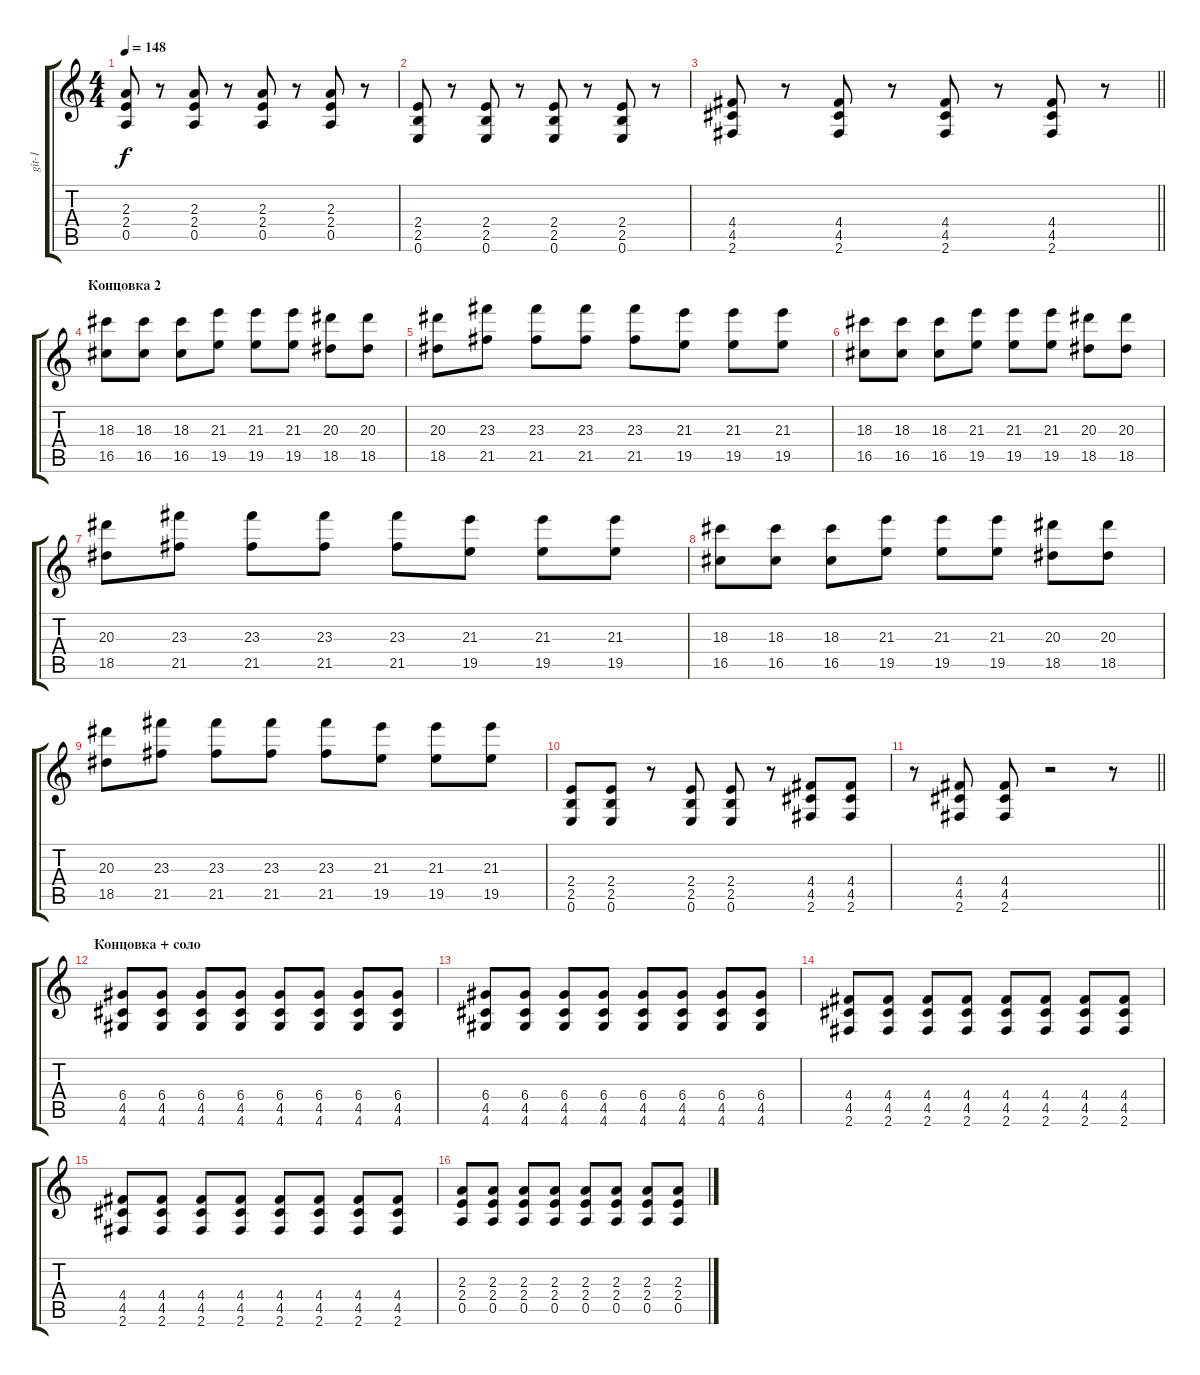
\track ("git-1" "git-1") {instrument distortionguitar}
\staff {score tabs}
\tuning (E4 B3 G3 D3 A2 E2) {hide}
\ts (4 4)
\tempo 148
\clef g2
\ks c
(2.3 2.4 0.5).8{dy f} r.8 (2.3 2.4 0.5).8 r.8 (2.3 2.4 0.5).8 r.8 (2.3 2.4 0.5).8 r.8 |
(2.4 2.5 0.6).8 r.8 (2.4 2.5 0.6).8 r.8 (2.4 2.5 0.6).8 r.8 (2.4 2.5 0.6).8 r.8 |
\barLineRight lightlight
(4.4 4.5 2.6).8 r.8 (4.4 4.5 2.6).8 r.8 (4.4 4.5 2.6).8 r.8 (4.4 4.5 2.6).8 r.8 |
\section ("" "Концовка 2")
(18.3 16.5).8 (18.3 16.5).8 (18.3 16.5).8 (21.3 19.5).8 (21.3 19.5).8 (21.3 19.5).8 (20.3 18.5).8 (20.3 18.5).8 |
(20.3 18.5).8 (23.3 21.5).8 (23.3 21.5).8 (23.3 21.5).8 (23.3 21.5).8 (21.3 19.5).8 (21.3 19.5).8 (21.3 19.5).8 |
(18.3 16.5).8 (18.3 16.5).8 (18.3 16.5).8 (21.3 19.5).8 (21.3 19.5).8 (21.3 19.5).8 (20.3 18.5).8 (20.3 18.5).8 |
(20.3 18.5).8 (23.3 21.5).8 (23.3 21.5).8 (23.3 21.5).8 (23.3 21.5).8 (21.3 19.5).8 (21.3 19.5).8 (21.3 19.5).8 |
(18.3 16.5).8 (18.3 16.5).8 (18.3 16.5).8 (21.3 19.5).8 (21.3 19.5).8 (21.3 19.5).8 (20.3 18.5).8 (20.3 18.5).8 |
(20.3 18.5).8 (23.3 21.5).8 (23.3 21.5).8 (23.3 21.5).8 (23.3 21.5).8 (21.3 19.5).8 (21.3 19.5).8 (21.3 19.5).8 |
(2.4 2.5 0.6).8 (2.4 2.5 0.6).8 r.8 (2.4 2.5 0.6).8 (2.4 2.5 0.6).8 r.8 (4.4 4.5 2.6).8 (4.4 4.5 2.6).8 |
\barLineRight lightlight
r.8 (4.4 4.5 2.6).8 (4.4 4.5 2.6).8 r.2 r.8 |
\section ("" "Концовка + соло")
(6.4 4.5 4.6).8 (6.4 4.5 4.6).8 (6.4 4.5 4.6).8 (6.4 4.5 4.6).8 (6.4 4.5 4.6).8 (6.4 4.5 4.6).8 (6.4 4.5 4.6).8 (6.4 4.5 4.6).8 |
(6.4 4.5 4.6).8 (6.4 4.5 4.6).8 (6.4 4.5 4.6).8 (6.4 4.5 4.6).8 (6.4 4.5 4.6).8 (6.4 4.5 4.6).8 (6.4 4.5 4.6).8 (6.4 4.5 4.6).8 |
(4.4 4.5 2.6).8 (4.4 4.5 2.6).8 (4.4 4.5 2.6).8 (4.4 4.5 2.6).8 (4.4 4.5 2.6).8 (4.4 4.5 2.6).8 (4.4 4.5 2.6).8 (4.4 4.5 2.6).8 |
(4.4 4.5 2.6).8 (4.4 4.5 2.6).8 (4.4 4.5 2.6).8 (4.4 4.5 2.6).8 (4.4 4.5 2.6).8 (4.4 4.5 2.6).8 (4.4 4.5 2.6).8 (4.4 4.5 2.6).8 |
(2.3 2.4 0.5).8 (2.3 2.4 0.5).8 (2.3 2.4 0.5).8 (2.3 2.4 0.5).8 (2.3 2.4 0.5).8 (2.3 2.4 0.5).8 (2.3 2.4 0.5).8 (2.3 2.4 0.5).8
